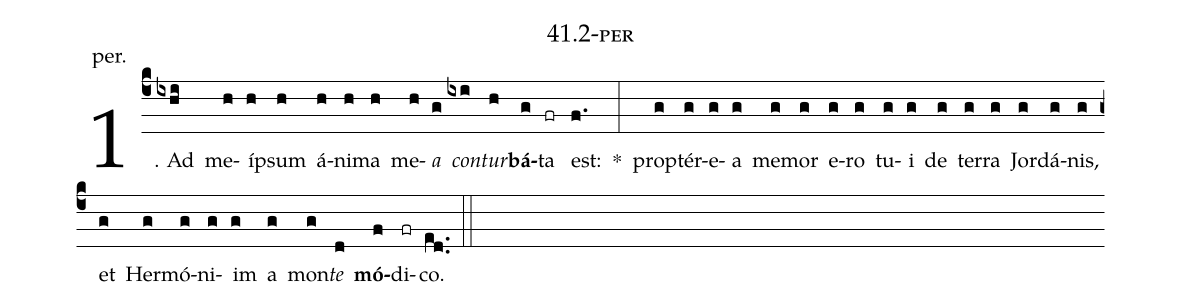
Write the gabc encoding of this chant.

name: 41.2-per;
annotation: per.;
%%
(c4)1. Ad(ixhi) me(h)íp(h)sum(h) á(h)ni(h)ma(h) me(h)<i>a</i>(g) <i>con</i>(ixi)<i>tur</i>(h)<b>bá</b>(g)ta(fr) est:(f.) *(:) prop(g)tér(g)e(g)a(g) me(g)mor(g) e(g)ro(g) tu(g)i(g) de(g) ter(g)ra(g) Jor(g)dá(g)nis,(g) et(g) Her(g)mó(g)ni(g)im(g) a(g) mon(g)<i>te</i>(d) <b>mó</b>(f)di(fr)co.(ed..) (::)


%E(g) u(g) o(g) u(d) a(f) e.(ed..) (::)
